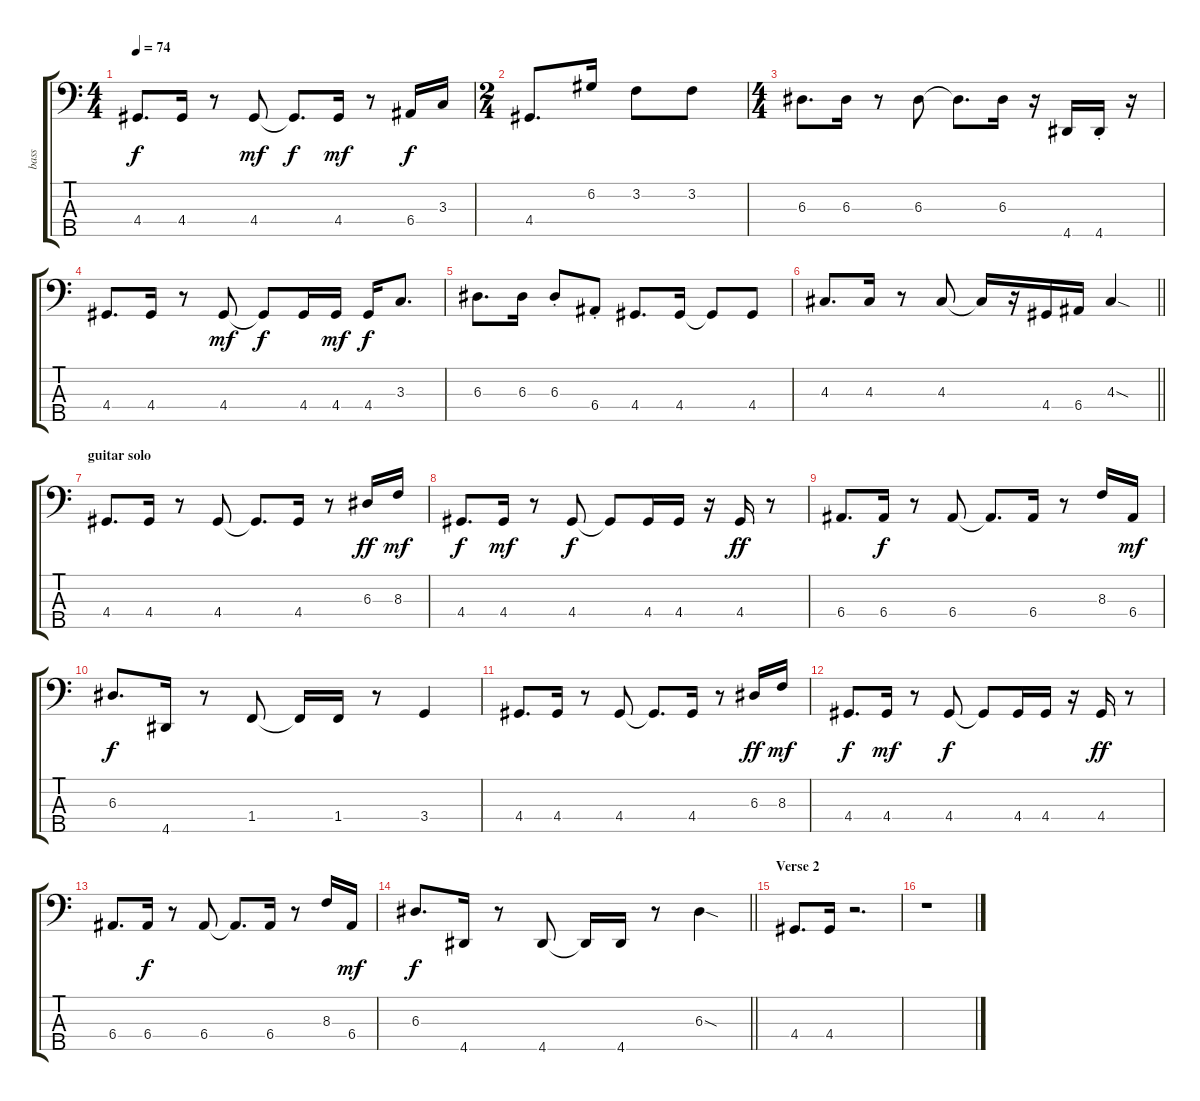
\track ("bass" "bass") {instrument electricbassfinger}
\staff {score tabs}
\tuning (G2 D2 A1 E1 B0) {hide}
\ts (4 4)
\tempo 74
\clef f4
\ks c
4.4.8{d dy f} 4.4.16 r.8 4.4.8{dy mf} 4.4{t}.8{d dy f} 4.4.16{dy mf} r.8 6.4.16{dy f} 3.3.16 |
\ts (2 4)
4.4.8{d} 6.2.16 3.2.8 3.2.8 |
\ts (4 4)
6.3.8{d} 6.3.16 r.8 6.3.8 6.3{t}.8{d} 6.3.16 r.16 4.5.16 4.5{st}.16 r.16 |
4.4.8{d} 4.4.16 r.8 4.4.8{dy mf} 4.4{t}.8{dy f} 4.4.16 4.4.16{dy mf} 4.4.16{dy f} 3.3.8{d} |
6.3.8{d} 6.3.16 6.3{st}.8 6.4{st}.8 4.4.8{d} 4.4.16 4.4{t}.8 4.4.8 |
\barLineRight lightlight
4.3.8{d} 4.3.16 r.8 4.3.8 4.3{t}.16 r.16 4.4.16 6.4.16 4.3{sod}.4 |
\section ("" "guitar solo")
4.4.8{d} 4.4.16 r.8 4.4.8 4.4{t}.8{d} 4.4.16 r.8 6.3.16{dy ff beam Up} 8.3.16{dy mf beam Up} |
4.4.8{d dy f} 4.4.16{dy mf} r.8 4.4.8{dy f} 4.4{t}.8 4.4.16 4.4.16 r.16 4.4.16{dy ff} r.8 |
6.4.8{d} 6.4.16{dy f} r.8 6.4.8 6.4{t}.8{d} 6.4.16 r.8 8.3.16 6.4.16{dy mf} |
6.3.8{d dy f} 4.5.16 r.8 1.4.8 1.4{t}.16 1.4.16 r.8 3.4.4 |
4.4.8{d} 4.4.16 r.8 4.4.8 4.4{t}.8{d} 4.4.16 r.8 6.3.16{dy ff beam Up} 8.3.16{dy mf beam Up} |
4.4.8{d dy f} 4.4.16{dy mf} r.8 4.4.8{dy f} 4.4{t}.8 4.4.16 4.4.16 r.16 4.4.16{dy ff} r.8 |
6.4.8{d} 6.4.16{dy f} r.8 6.4.8 6.4{t}.8{d} 6.4.16 r.8 8.3.16 6.4.16{dy mf} |
\barLineRight lightlight
6.3.8{d dy f} 4.5.16 r.8 4.5.8 4.5{t}.16 4.5.16 r.8 6.3{sod}.4 |
\section ("" "Verse 2")
4.4.8{d} 4.4.16 r.2{d} |
r.1
